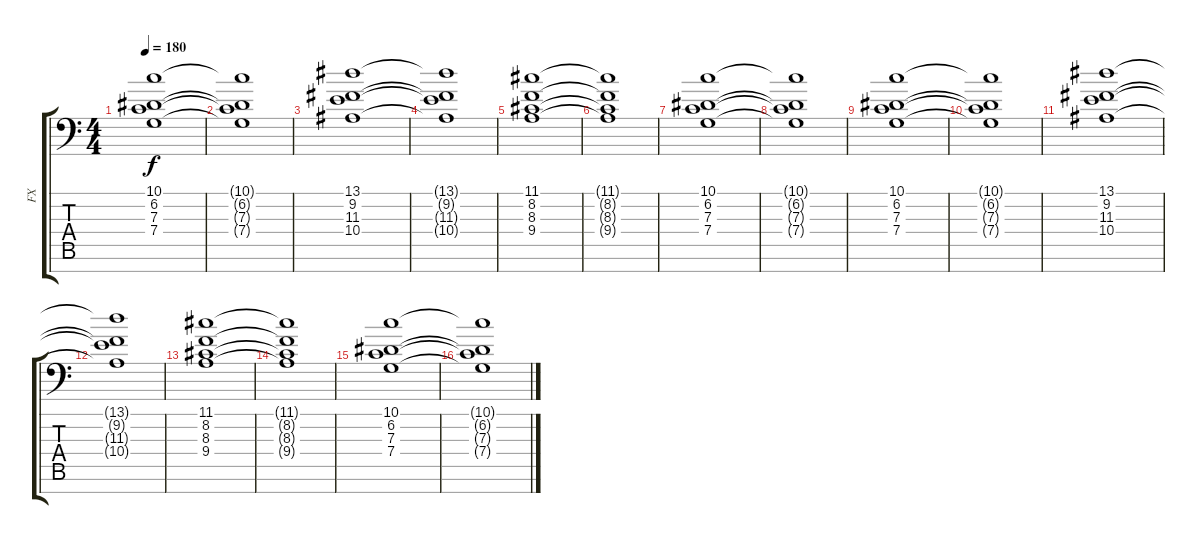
\track ("FX" "FX") {instrument pad2warm}
\staff {score tabs}
\tuning (D4 A3 F3 C3 G2 D2 A1) {hide}
\ts (4 4)
\tempo 180
\clef f4
\ks c
(10.1 6.2 7.3 7.4).1{dy f} |
(10.1{t} 6.2{t} 7.3{t} 7.4{t}).1 |
(13.1 9.2 11.3 10.4).1 |
(13.1{t} 9.2{t} 11.3{t} 10.4{t}).1 |
(11.1 8.2 8.3 9.4).1 |
(11.1{t} 8.2{t} 8.3{t} 9.4{t}).1 |
(10.1 6.2 7.3 7.4).1 |
(10.1{t} 6.2{t} 7.3{t} 7.4{t}).1 |
(10.1 6.2 7.3 7.4).1 |
(10.1{t} 6.2{t} 7.3{t} 7.4{t}).1 |
(13.1 9.2 11.3 10.4).1 |
(13.1{t} 9.2{t} 11.3{t} 10.4{t}).1 |
(11.1 8.2 8.3 9.4).1 |
(11.1{t} 8.2{t} 8.3{t} 9.4{t}).1 |
(10.1 6.2 7.3 7.4).1 |
(10.1{t} 6.2{t} 7.3{t} 7.4{t}).1
